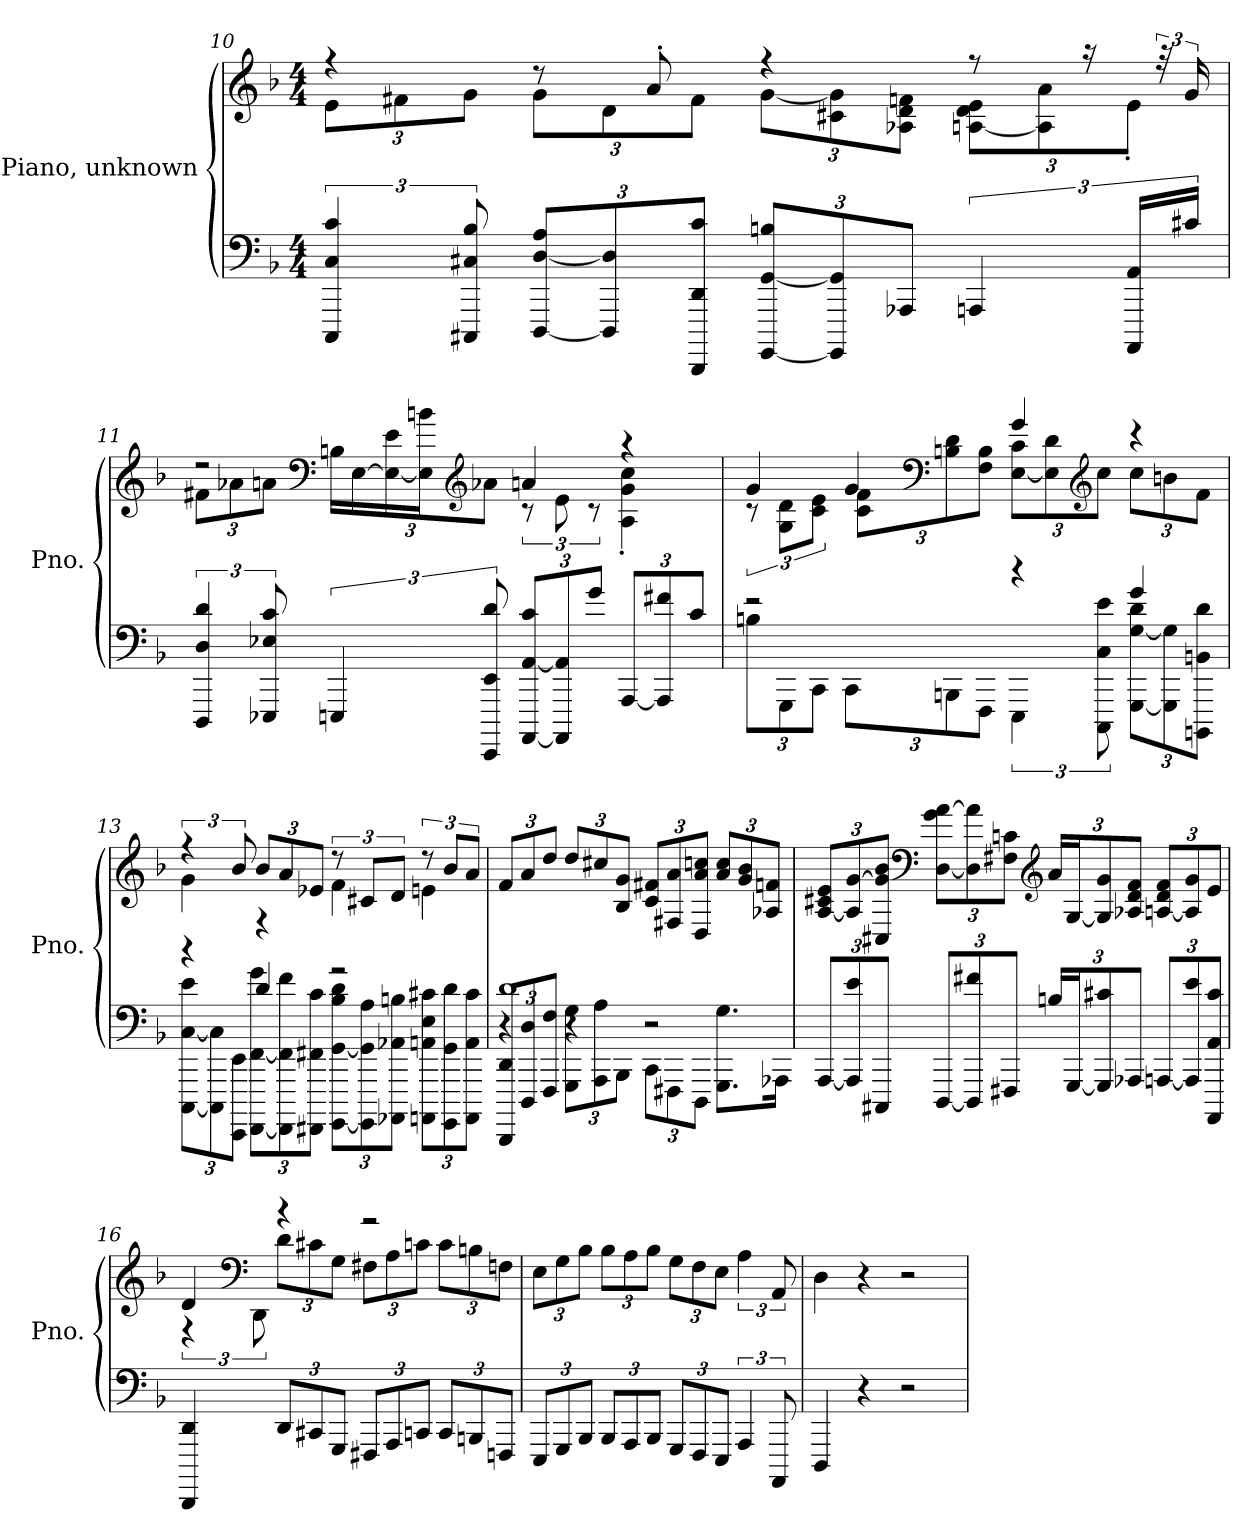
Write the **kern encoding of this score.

**kern	**kern
*part1	*part1
*staff2	*staff1
*I"Piano, unknown	*
*I'Pno.	*
!!LO:LB:g=z
*clefF4	*clefG2
*k[b-]	*k[b-]
*M4/4	*M4/4
=10	=10
*	*^
*	*	*Xbrackettup
6CCC/ 6C/ 6c/	4r	12e\L
.	.	12f#X\
12CCC#X/ 12C#X/ 12B-/	.	12g\J
*Xbrackettup	*	*
[12DDD/ [12D/ 12A/L	8r	12g\L
12DDD/] 12D/]	.	12d\
.	8a'/	.
12DDDD/ 12DD/ 12c/J	.	12f#\J
[12GGGG/ [12GG/ 12Bn/L	4r	[12g\L
12GGGG/] 12GG/]	.	12c#X\ 12g\]
12AAA-X/J	.	12A-X\ 12d\ 12fn\J
*brackettup	*	*
6AAAn/	8r	[12An\ 12d\ 12e\L
.	.	12A\] 12a\
.	16r	.
24AAAA/ 24AA/LL	.	12e'\J
*	*brackettup	*
.	48r	.
24c#X/JJ	24g/	.
!!LO:PB:g=z	!!
=11	=11	=11
*	*	*Xbrackettup
6DDD/ 6D/ 6d/	2r	12f#X\L
.	.	12a-X\
12EEE-X/ 12E-X/ 12c/	.	12an\J
*	*clefF4	*
6EEEn/	.	24Bn\LL
.	.	[24E\
.	.	24E\_ 24e\
.	.	24E\] 24bn\J
*	*clefG2	*
12EEEE/ 12EE/ 12d/	.	12a-X\J
*Xbrackettup	*	*brackettup
[12AAAA/ [12AA/ 12c/L	4an/	12r
12AAAA/] 12AA/]	.	12e\
12g/J	.	12r
[12AAA/L	4r	4A\' 4g\' 4cc\'
12AAA/] 12f#X/	.	.
12c/J	.	.
!!LO:LB:g=z	!!
=12	=12	=12
*^	*	*
2r	12Bn\L	4g/	12r
.	12GGG\	.	12G\ 12d\L
.	12CC\J	.	12c\ 12e\J
*	*	*	*Xbrackettup
.	12CC\L	4g/	12c\ 12f\L
*	*	*clefF4	*
.	12BBBn\	.	12Bn\ 12d\
.	12FFF\J	.	12F\ 12B\J
*	*brackettup	*	*
4r	6EEE\	4g/	[12E\ 12c\L
.	.	.	12E\] 12d\
*	*	*clefG2	*
.	12CCC\ 12C\ 12e\	.	12cc\J
*	*Xbrackettup	*	*
4g/	[12GGG\ [12G\ 12d\L	4r	12cc\L
.	12GGG\] 12G\]	.	12bn\
.	12BBBBn\ 12BBn\ 12d\J	.	12f\J
=13	=13	=13	=13
*	*	*brackettup	*
4r	[12CCC\ [12C\ 12e\L	6r	4g\
.	12CCC\] 12C\]	.	.
.	12EEEE\ 12EE\J	12b-/	.
*	*	*Xbrackettup	*
4d/	[12FFFF\ [12FF\ 12g\L	12b-/L	4r
.	12FFFF\] 12FF\] 12f\	12a/	.
.	12FFFF#X\ 12FF#X\ 12c\J	12e-X/J	.
*	*	*brackettup	*
2r	[12GGGG\ [12GG\ 12B-\ 12d\L	12r	4f\
.	12GGGG\] 12GG\] 12A\	12c#X/L	.
.	12AAAA-X\ 12AA-X\ 12Bn\J	12d/J	.
.	12AAAAn\ 12AAn\ 12E\ 12c#X\L	12r	4en\
.	12GGGG\ 12GG\ 12d\	12b-/L	.
.	12AAAA\ 12AA\ 12c#\J	12a/J	.
*	*	*v	*v
!!LO:LB:g=z
=14	=14	=14
*	*^	*
*	*	*	*Xbrackettup
1d	4r	12DDDD/ 12DD/L	12f/L
.	.	12DDD/ 12D/	12a/
.	.	12FFF/ 12F/J	12dd/J
.	12GGG\ 12G\L	4r	12dd/L
.	12AAA\ 12A\	.	12cc#X/
.	12BBB-\J	.	12B-/ 12g/J
.	12CC\L	2r	12c/ 12f#X/L
.	12FFF#X\	.	12F#X/ 12a/
.	12DDD\J	.	12D/ 12a/ 12ccn/J
.	8.GGG\ 8.G\L	.	12a/ 12cc/L
.	.	.	12g/ 12b-/
.	.	.	12A-X/ 12fn/J
.	16AAA-X\Jk	.	.
*v	*v	*v	*
=15	=15
[12AAA/L	[12A/ 12c#X/ 12e/L
12AAA/] 12e/	12A/] [12g/
12CCC#X/J	12C#X/ 12g/] 12b-/J
*	*clefF4
[12DDD/L	[12D\ 12g\ [12a\L
12DDD/] 12f#X/	12D\] 12a\]
12FFF#X/J	12F#X\ 12cn\J
*	*clefG2
24Bn/LL	24a/LL
[24GGG/J	[24G/J
12GGG/] 12c#X/	12G/] 12g/
12AAA-X/J	12A-X/ 12d/ 12f/J
[12AAAn/L	[12An/ 12d/ 12f/L
12AAA/] 12e/	12A/] 12g/
12AAAA/ 12AA/ 12c#/J	12e/J
!!LO:LB:g=z
=16	=16
*	*^
*	*	*brackettup
4DDDD/ 4DD/	4d/	6r
*	*clefF4	*
.	.	12DD\
*	*	*Xbrackettup
12DD/L	4r	12d\L
12CC#X/	.	12c#X\
12GGG/J	.	12G\J
12FFF#X/L	2r	12F#X\L
12AAA/	.	12A\
12CCn/J	.	12cn\J
12CC/L	.	12c\L
12BBBn/	.	12Bn\
12FFFn/J	.	12Fn\J
*	*v	*v
=17	=17
12EEE/L	12E\L
12GGG/	12G\
12BBB-/J	12B-\J
12BBB-/L	12B-\L
12AAA/	12A\
12BBB-/J	12B-\J
12GGG/L	12G\L
12FFF/	12F\
12EEE/J	12E\J
*brackettup	*brackettup
6AAA/	6A\
12AAAA/	12AA/
=18	=18
4DDD/	4D\
4r	4r
2r	2r
=	=
*-	*-
